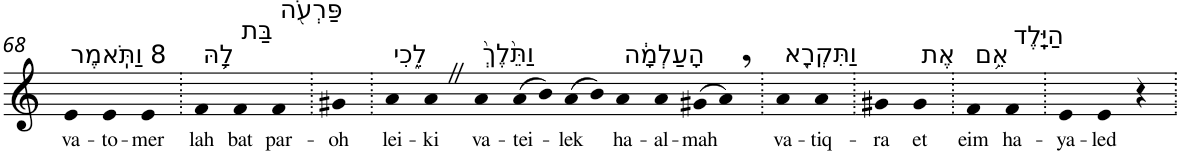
**kern	**text
*part1	*part1
*staff1	*staff1
*I"Piano	*
*I'Pno	*
!!LO:PB:g=z
*clefG2	*
*k[]	*
=68	=68
!LO:TX:a:t=8 וַתֹּֽאמֶר	!
!	!LO:LY:b
4e	va-
!	!LO:LY:b
4e	-to-
!	!LO:LY:b
4e	-mer
=69.	=69.
!LO:TX:a:t=לָ֥הּ	!
!	!LO:LY:b
4f	lah
!LO:TX:a:t=בַּת	!
!	!LO:LY:b
4f	bat
!LO:TX:a:t=פַּרְעֹ֖ה	!
!	!LO:LY:b
4f	par-
=70.	=70.
!	!LO:LY:b
4g#X	-oh
=71.	=71.
!LO:TX:a:t=לֵ֑כִי	!
!	!LO:LY:b
4a	lei-
!	!LO:LY:b
4aZ	-ki
!LO:TX:a:t=וַתֵּ֙לֶךְ֙	!
!	!LO:LY:b
4a	va-
!	!LO:LY:b
(>8a	-tei-
8b)	.
!	!LO:LY:b
(>8a	-lek
8b)	.
!LO:TX:a:t=הָעַלְמָ֔ה	!
!	!LO:LY:b
4a	ha-
!	!LO:LY:b
4a	-al-
!	!LO:LY:b
(>8g#X	-mah
8a,)	.
=72.	=72.
!LO:TX:a:t=וַתִּקְרָ֖א	!
!	!LO:LY:b
4a	va-
!	!LO:LY:b
4a	-tiq-
=73.	=73.
!	!LO:LY:b
4g#X	-ra
!LO:TX:a:t=אֶת	!
!	!LO:LY:b
4g#	et
=74.	=74.
!LO:TX:a:t=אֵ֥ם	!
!	!LO:LY:b
4f	eim
!LO:TX:a:t=הַיָּֽלֶד	!
!	!LO:LY:b
4f	ha-
=75.	=75.
!	!LO:LY:b
4e	-ya-
!	!LO:LY:b
4e	-led
4r	.
=.	=.
*-	*-
